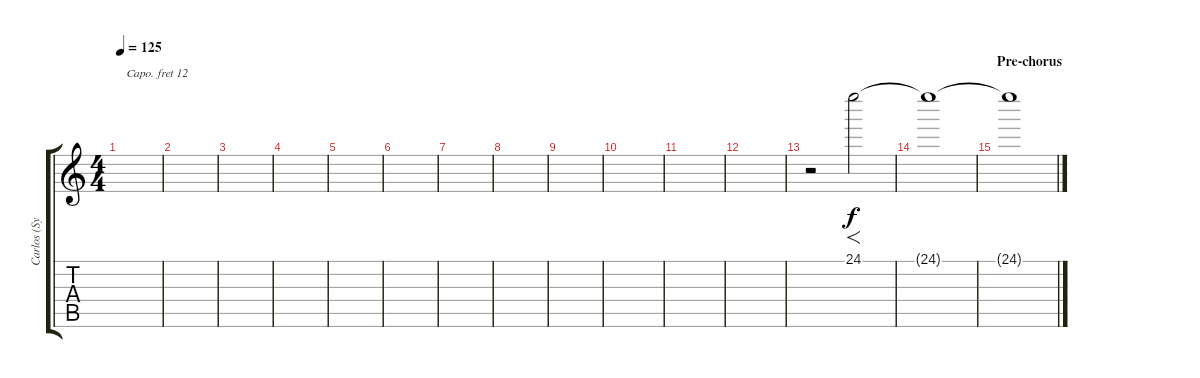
\track ("Carlos (Synth Right)" "Carlos (Sy") {instrument stringensemble1}
\staff {score tabs}
\capo 12
\tuning (E4 B3 G3 D3 A2 E2) {hide}
\ts (4 4)
\tempo 125
\clef g2
\ks c
|
|
|
|
|
|
|
|
|
|
|
|
r.2 24.1.2{f volume 9} |
24.1{t}.1 |
\section ("" "Pre-chorus")
24.1{t}.1{volume 0}
